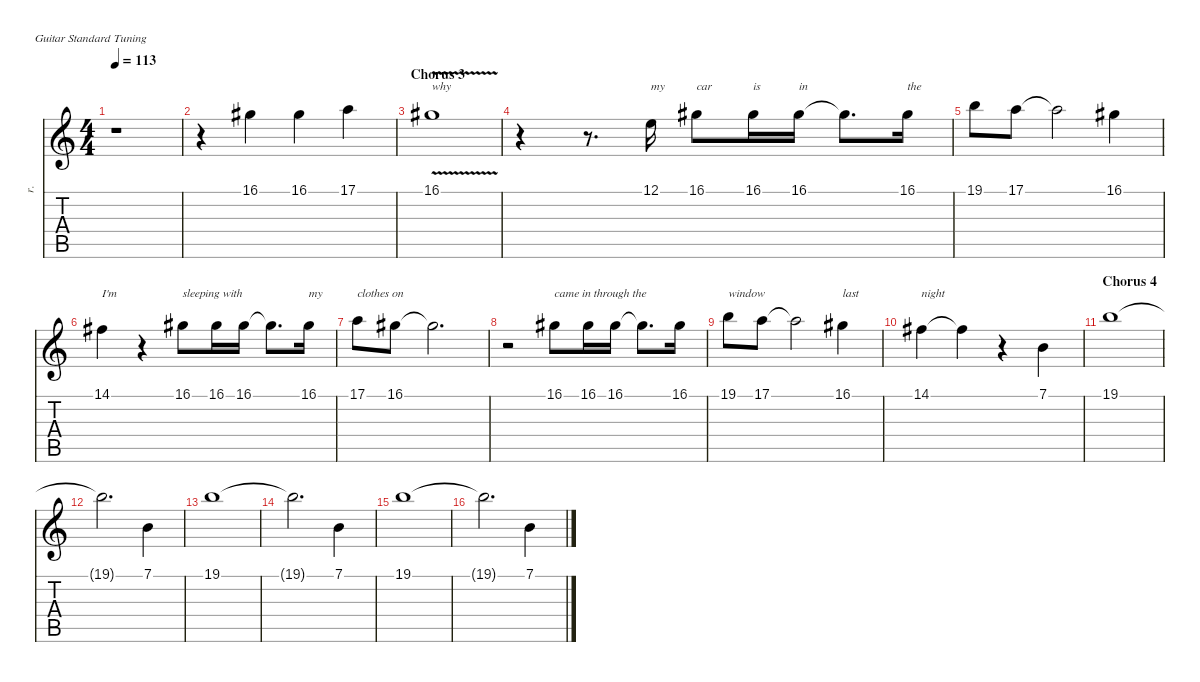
\defaultSystemsLayout 4
\hideDynamics
\bracketExtendMode nobrackets
\otherSystemsTrackNameOrientation horizontal
\track ("Cécile" "r.") {instrument synthvoice}
\staff {score tabs}
\tuning (E4 B3 G3 D3 A2 E2)
\ts (4 4)
\tempo 113
\clef g2
\ks c
r.1{dy f beam Down} |
r.4{beam Down} 16.1{acc #}.4{beam Down} 16.1{acc #}.4{beam Down} 17.1.4{beam Down} |
\section ("" "Chorus 3")
16.1{v acc #}.1{txt "why" beam Down} |
r.4{beam Down} r.8{d beam Down} 12.1.16{txt "my" beam Down} 16.1{acc #}.8{txt "car" beam Down} 16.1{acc #}.16{txt "is" beam Down} 16.1{acc #}.16{txt "in" beam Down} 16.1{t acc #}.8{d beam Down} 16.1{acc #}.16{txt "the" beam Down} |
19.1.8{beam Down} 17.1.8{beam Down} 17.1{t}.2{beam Down} 16.1{acc #}.4{beam Down} |
14.1{acc #}.4{txt "I'm" beam Down} r.4{beam Down} 16.1{acc #}.8{txt "sleeping with" beam Down} 16.1{acc #}.16{beam Down} 16.1{acc #}.16{beam Down} 16.1{t acc #}.8{d beam Down} 16.1{acc #}.16{txt "my" beam Down} |
17.1.8{txt "clothes on" beam Down} 16.1{acc #}.8{beam Down} 16.1{t acc #}.2{d beam Down} |
r.2{beam Down} 16.1{acc #}.8{txt "came in through the" beam Down} 16.1{acc #}.16{beam Down} 16.1{acc #}.16{beam Down} 16.1{t acc #}.8{d beam Down} 16.1{acc #}.16{beam Down} |
19.1.8{txt "window" beam Down} 17.1.8{beam Down} 17.1{t}.2{beam Down} 16.1{acc #}.4{txt "last" beam Down} |
14.1{acc #}.4{txt "night" beam Down} 14.1{t acc #}.4{beam Down} r.4{beam Down} 7.1.4{dy fff beam Down} |
\section ("" "Chorus 4")
19.1.1{beam Down} |
19.1{t}.2{d dy f beam Down} 7.1.4{dy fff beam Down} |
19.1.1{beam Down} |
19.1{t}.2{d dy f beam Down} 7.1.4{dy fff beam Down} |
19.1.1{beam Down} |
19.1{t}.2{d dy f beam Down} 7.1.4{dy fff beam Down}
